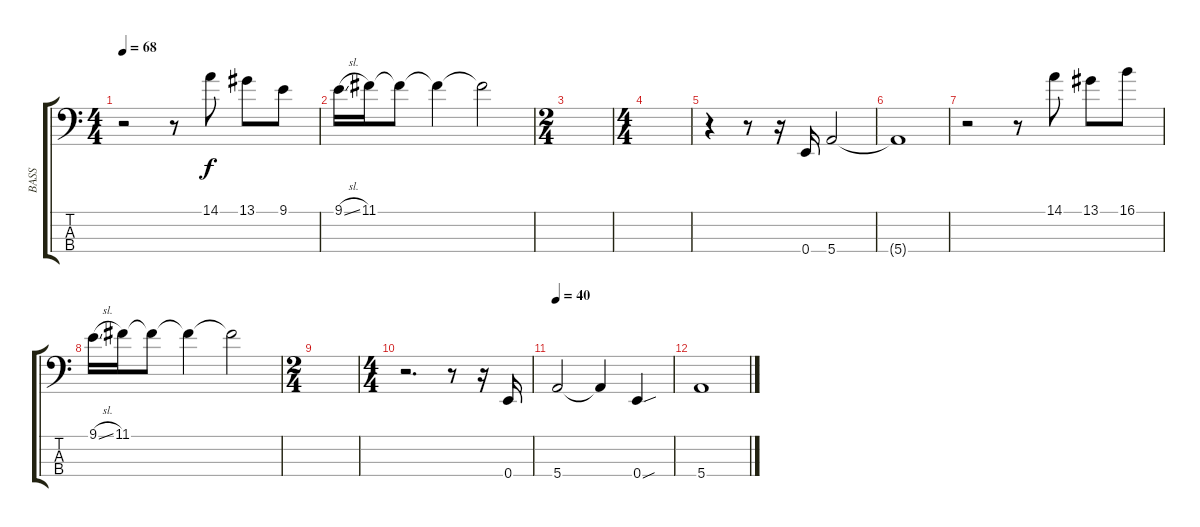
\track ("BASS" "BASS") {instrument electricbassfinger}
\staff {score tabs}
\tuning (G2 D2 A1 E1) {hide}
\ts (4 4)
\tempo 68
\clef f4
\ks c
r.2{dy f} r.8 14.1.8 13.1.8 9.1.8 |
9.1{sl}.16 11.1.16 11.1{t}.8 11.1{t}.4 11.1{t}.2 |
\ts (2 4)
|
\ts (4 4)
|
r.4 r.8 r.16 0.4.16 5.4.2 |
5.4{t}.1 |
r.2 r.8 14.1.8 13.1.8 16.1.8 |
9.1{sl}.16 11.1.16 11.1{t}.8 11.1{t}.4 11.1{t}.2 |
\ts (2 4)
|
\ts (4 4)
r.2{d} r.8 r.16 0.4.16 |
\tempo 40
5.4.2 5.4{t}.4 0.4{sou}.4 |
5.4.1{volume 0}
